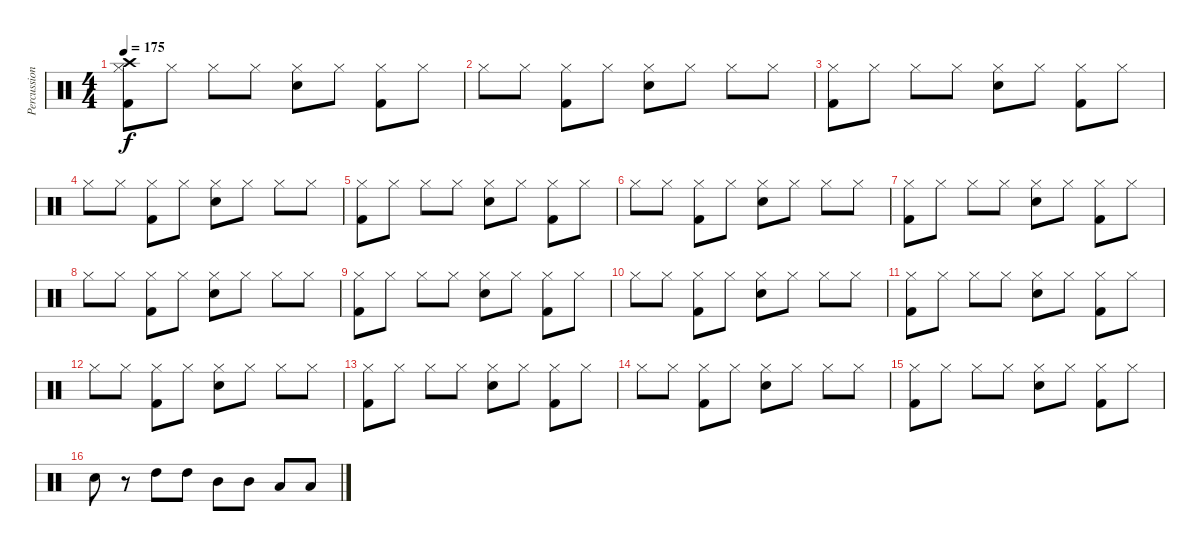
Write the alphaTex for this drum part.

\track ("Percussion" "Percussion") {instrument percussion}
\staff {score}
\articulation defaults
\ts (4 4)
\tempo 175
\clef neutral
\ks c
("Crash high (hit)" "Hi-Hat (closed)" "Kick (hit) 2").8{dy f} "Hi-Hat (closed)".8 "Hi-Hat (closed)".8 "Hi-Hat (closed)".8 ("Hi-Hat (closed)" "Electric Snare (hit)").8 "Hi-Hat (closed)".8 ("Hi-Hat (closed)" "Kick (hit) 2").8 "Hi-Hat (closed)".8 |
"Hi-Hat (closed)".8 "Hi-Hat (closed)".8 ("Hi-Hat (closed)" "Kick (hit) 2").8 "Hi-Hat (closed)".8 ("Hi-Hat (closed)" "Electric Snare (hit)").8 "Hi-Hat (closed)".8 "Hi-Hat (closed)".8 "Hi-Hat (closed)".8 |
("Hi-Hat (closed)" "Kick (hit) 2").8 "Hi-Hat (closed)".8 "Hi-Hat (closed)".8 "Hi-Hat (closed)".8 ("Hi-Hat (closed)" "Electric Snare (hit)").8 "Hi-Hat (closed)".8 ("Hi-Hat (closed)" "Kick (hit) 2").8 "Hi-Hat (closed)".8 |
"Hi-Hat (closed)".8 "Hi-Hat (closed)".8 ("Hi-Hat (closed)" "Kick (hit) 2").8 "Hi-Hat (closed)".8 ("Hi-Hat (closed)" "Electric Snare (hit)").8 "Hi-Hat (closed)".8 "Hi-Hat (closed)".8 "Hi-Hat (closed)".8 |
("Hi-Hat (closed)" "Kick (hit) 2").8 "Hi-Hat (closed)".8 "Hi-Hat (closed)".8 "Hi-Hat (closed)".8 ("Hi-Hat (closed)" "Electric Snare (hit)").8 "Hi-Hat (closed)".8 ("Hi-Hat (closed)" "Kick (hit) 2").8 "Hi-Hat (closed)".8 |
"Hi-Hat (closed)".8 "Hi-Hat (closed)".8 ("Hi-Hat (closed)" "Kick (hit) 2").8 "Hi-Hat (closed)".8 ("Hi-Hat (closed)" "Electric Snare (hit)").8 "Hi-Hat (closed)".8 "Hi-Hat (closed)".8 "Hi-Hat (closed)".8 |
("Hi-Hat (closed)" "Kick (hit) 2").8 "Hi-Hat (closed)".8 "Hi-Hat (closed)".8 "Hi-Hat (closed)".8 ("Hi-Hat (closed)" "Electric Snare (hit)").8 "Hi-Hat (closed)".8 ("Hi-Hat (closed)" "Kick (hit) 2").8 "Hi-Hat (closed)".8 |
"Hi-Hat (closed)".8 "Hi-Hat (closed)".8 ("Hi-Hat (closed)" "Kick (hit) 2").8 "Hi-Hat (closed)".8 ("Hi-Hat (closed)" "Electric Snare (hit)").8 "Hi-Hat (closed)".8 "Hi-Hat (closed)".8 "Hi-Hat (closed)".8 |
("Hi-Hat (closed)" "Kick (hit) 2").8 "Hi-Hat (closed)".8 "Hi-Hat (closed)".8 "Hi-Hat (closed)".8 ("Hi-Hat (closed)" "Electric Snare (hit)").8 "Hi-Hat (closed)".8 ("Hi-Hat (closed)" "Kick (hit) 2").8 "Hi-Hat (closed)".8 |
"Hi-Hat (closed)".8 "Hi-Hat (closed)".8 ("Hi-Hat (closed)" "Kick (hit) 2").8 "Hi-Hat (closed)".8 ("Hi-Hat (closed)" "Electric Snare (hit)").8 "Hi-Hat (closed)".8 "Hi-Hat (closed)".8 "Hi-Hat (closed)".8 |
("Hi-Hat (closed)" "Kick (hit) 2").8 "Hi-Hat (closed)".8 "Hi-Hat (closed)".8 "Hi-Hat (closed)".8 ("Hi-Hat (closed)" "Electric Snare (hit)").8 "Hi-Hat (closed)".8 ("Hi-Hat (closed)" "Kick (hit) 2").8 "Hi-Hat (closed)".8 |
"Hi-Hat (closed)".8 "Hi-Hat (closed)".8 ("Hi-Hat (closed)" "Kick (hit) 2").8 "Hi-Hat (closed)".8 ("Hi-Hat (closed)" "Electric Snare (hit)").8 "Hi-Hat (closed)".8 "Hi-Hat (closed)".8 "Hi-Hat (closed)".8 |
("Hi-Hat (closed)" "Kick (hit) 2").8 "Hi-Hat (closed)".8 "Hi-Hat (closed)".8 "Hi-Hat (closed)".8 ("Hi-Hat (closed)" "Electric Snare (hit)").8 "Hi-Hat (closed)".8 ("Hi-Hat (closed)" "Kick (hit) 2").8 "Hi-Hat (closed)".8 |
"Hi-Hat (closed)".8 "Hi-Hat (closed)".8 ("Hi-Hat (closed)" "Kick (hit) 2").8 "Hi-Hat (closed)".8 ("Hi-Hat (closed)" "Electric Snare (hit)").8 "Hi-Hat (closed)".8 "Hi-Hat (closed)".8 "Hi-Hat (closed)".8 |
("Hi-Hat (closed)" "Kick (hit) 2").8 "Hi-Hat (closed)".8 "Hi-Hat (closed)".8 "Hi-Hat (closed)".8 ("Hi-Hat (closed)" "Electric Snare (hit)").8 "Hi-Hat (closed)".8 ("Hi-Hat (closed)" "Kick (hit) 2").8 "Hi-Hat (closed)".8 |
"Electric Snare (hit)".8 r.8 "High Tom (hit)".8 "High Tom (hit)".8 "Mid Tom (hit)".8 "Mid Tom (hit)".8 "Low Tom (hit)".8 "Low Tom (hit)".8
